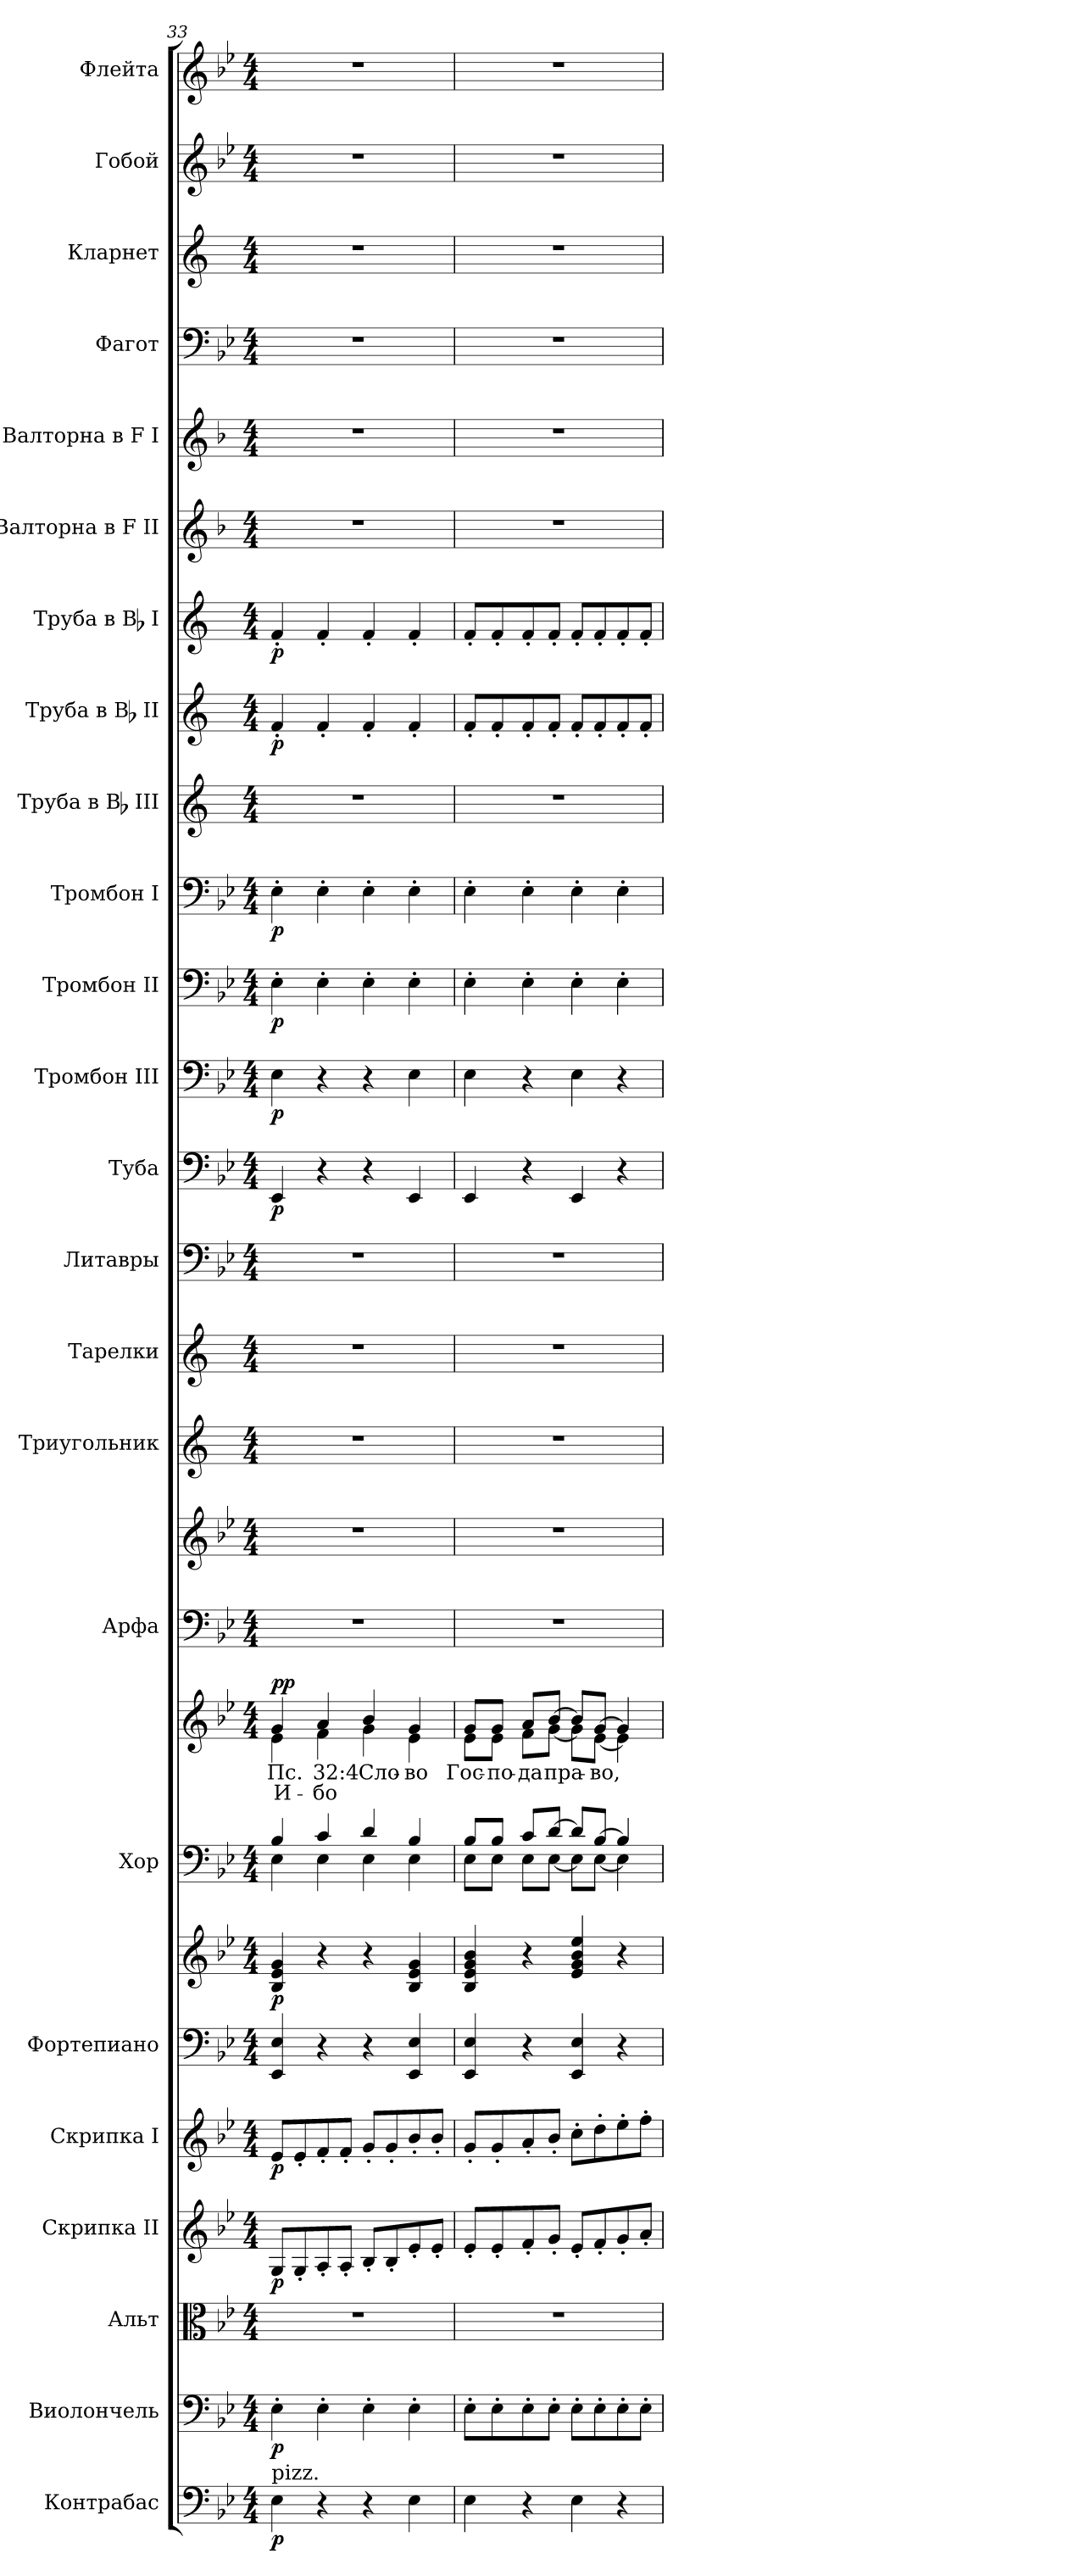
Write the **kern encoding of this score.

**kern	**dynam	**kern	**dynam	**kern	**kern	**dynam	**kern	**dynam	**kern	**kern	**dynam	**kern	**kern	**text	**text	**dynam	**kern	**kern	**kern	**kern	**kern	**kern	**dynam	**kern	**dynam	**kern	**dynam	**kern	**dynam	**kern	**kern	**dynam	**kern	**dynam	**kern	**kern	**kern	**kern	**kern	**kern
*part24	*part24	*part23	*part23	*part22	*part21	*part21	*part20	*part20	*part19	*part19	*part19	*part18	*part18	*part18	*part18	*part18	*part17	*part17	*part16	*part15	*part14	*part13	*part13	*part12	*part12	*part11	*part11	*part10	*part10	*part9	*part8	*part8	*part7	*part7	*part6	*part5	*part4	*part3	*part2	*part1
*staff27	*staff27	*staff26	*staff26	*staff25	*staff24	*staff24	*staff23	*staff23	*staff22	*staff21	*staff21/22	*staff20	*staff19	*staff19	*staff19	*staff19/20	*staff18	*staff17	*staff16	*staff15	*staff14	*staff13	*staff13	*staff12	*staff12	*staff11	*staff11	*staff10	*staff10	*staff9	*staff8	*staff8	*staff7	*staff7	*staff6	*staff5	*staff4	*staff3	*staff2	*staff1
*I"Контрабас	*	*I"Виолончель	*	*I"Альт	*I"Скрипка II	*	*I"Скрипка I	*	*I"Фортепиано	*	*	*I"Хор	*	*	*	*	*I"Арфа	*	*I"Триугольник	*I"Тарелки	*I"Литавры	*I"Туба	*	*I"Тромбон III	*	*I"Тромбон II	*	*I"Тромбон I	*	*I"Труба в Bb III	*I"Труба в Bb II	*	*I"Труба в Bb I	*	*I"Валторна в F II	*I"Валторна в F I	*I"Фагот	*I"Кларнет	*I"Гобой	*I"Флейта
*	*	*	*	*	*	*	*	*	*	*	*	*	*	*	*	*	*	*	*	*	*	*	*	*I'Тромб. III	*	*I'Тромб. II	*	*I'Тромб. I	*	*I'Тр. III	*I'Тр. II	*	*I'Тр. I	*	*I'Валт. II	*I'Влт. I	*	*	*	*
*clefF4	*	*clefF4	*	*clefC3	*clefG2	*	*clefG2	*	*clefF4	*clefG2	*	*clefF4	*clefG2	*	*	*	*clefF4	*clefG2	*clefG2	*clefG2	*clefF4	*clefF4	*	*clefF4	*	*clefF4	*	*clefF4	*	*clefG2	*clefG2	*	*clefG2	*	*clefG2	*clefG2	*clefF4	*clefG2	*clefG2	*clefG2
*ITrd7c12	*	*	*	*	*	*	*	*	*	*	*	*	*	*	*	*	*	*	*	*	*	*	*	*	*	*	*	*	*	*ITrd1c2	*ITrd1c2	*	*ITrd1c2	*	*ITrd4c7	*ITrd4c7	*	*ITrd1c2	*	*
*k[b-e-]	*	*k[b-e-]	*	*k[b-e-]	*k[b-e-]	*	*k[b-e-]	*	*k[b-e-]	*k[b-e-]	*	*k[b-e-]	*k[b-e-]	*	*	*	*k[b-e-]	*k[b-e-]	*k[]	*k[]	*k[b-e-]	*k[b-e-]	*	*k[b-e-]	*	*k[b-e-]	*	*k[b-e-]	*	*k[b-e-]	*k[b-e-]	*	*k[b-e-]	*	*k[b-e-]	*k[b-e-]	*k[b-e-]	*k[b-e-]	*k[b-e-]	*k[b-e-]
*B-:	*	*B-:	*	*B-:	*B-:	*	*B-:	*	*B-:	*B-:	*	*B-:	*B-:	*	*	*	*B-:	*B-:	*C:	*C:	*B-:	*B-:	*	*B-:	*	*B-:	*	*B-:	*	*B-:	*B-:	*	*B-:	*	*B-:	*B-:	*B-:	*B-:	*B-:	*B-:
*M4/4	*	*M4/4	*	*M4/4	*M4/4	*	*M4/4	*	*M4/4	*M4/4	*	*M4/4	*M4/4	*	*	*	*M4/4	*M4/4	*M4/4	*M4/4	*M4/4	*M4/4	*	*M4/4	*	*M4/4	*	*M4/4	*	*M4/4	*M4/4	*	*M4/4	*	*M4/4	*M4/4	*M4/4	*M4/4	*M4/4	*M4/4
=33	=33	=33	=33	=33	=33	=33	=33	=33	=33	=33	=33	=33	=33	=33	=33	=33	=33	=33	=33	=33	=33	=33	=33	=33	=33	=33	=33	=33	=33	=33	=33	=33	=33	=33	=33	=33	=33	=33	=33	=33
*	*	*	*	*	*	*	*	*	*	*	*	*^	*	*	*	*	*	*	*	*	*	*	*	*	*	*	*	*	*	*	*	*	*	*	*	*	*	*	*	*
!LO:TX:a:t=pizz.	!	!	!	!	!	!	!	!	!	!	!	!	!	!	!	!	!	!	!	!	!	!	!	!	!	!	!	!	!	!	!	!	!	!	!	!	!	!	!	!	!
!	!	!	!	!	!	!	!	!	!	!	!	!	!	!	!LO:LY:a:color=#000000	!LO:LY:b:color=#000000	!	!	!	!	!	!	!	!	!	!	!	!	!	!	!	!	!	!	!	!	!	!	!	!	!
*	*	*	*	*	*	*	*	*	*	*	*	*	*	*^	*	*	*	*	*	*	*	*	*	*	*	*	*	*	*	*	*	*	*	*	*	*	*	*	*	*	*
4EE-i\	p	4E-'i\	p	1r	8Gi/L	p	8e-i/L	p	4EE-i/ 4E-i	4B-i/ 4e-i 4gi	p	4B-i/	4E-i\	4gi/	4e-i\	Пс.	И-	p p	1r	1r	1r	1r	1r	4EE-i/	p	4E-i\	p	4E-'i\	p	4E-'i\	p	1r	4e-'i/	p	4e-'i/	p	1r	1r	1r	1r	1r	1r
.	.	.	.	.	8G'i/	.	8e-'i/	.	.	.	.	.	.	.	.	.	.	.	.	.	.	.	.	.	.	.	.	.	.	.	.	.	.	.	.	.	.	.	.	.	.	.
!	!	!	!	!	!	!	!	!	!	!	!	!	!	!	!	!LO:LY:a:color=#000000	!LO:LY:b:color=#000000	!	!	!	!	!	!	!	!	!	!	!	!	!	!	!	!	!	!	!	!	!	!	!	!	!
4r	.	4E-'i\	.	.	8A'i/	.	8f'i/	.	4r	4r	.	4ci/	4E-i\	4ai/	4fi\	32:4	-бо	.	.	.	.	.	.	4r	.	4r	.	4E-'i\	.	4E-'i\	.	.	4e-'i/	.	4e-'i/	.	.	.	.	.	.	.
.	.	.	.	.	8A'i/J	.	8f'i/J	.	.	.	.	.	.	.	.	.	.	.	.	.	.	.	.	.	.	.	.	.	.	.	.	.	.	.	.	.	.	.	.	.	.	.
!	!	!	!	!	!	!	!	!	!	!	!	!	!	!	!	!LO:LY:b:color=#000000	!	!	!	!	!	!	!	!	!	!	!	!	!	!	!	!	!	!	!	!	!	!	!	!	!	!
4r	.	4E-'i\	.	.	8B-'i/L	.	8g'i/L	.	4r	4r	.	4di/	4E-i\	4b-i/	4gi\	Сло-	.	.	.	.	.	.	.	4r	.	4r	.	4E-'i\	.	4E-'i\	.	.	4e-'i/	.	4e-'i/	.	.	.	.	.	.	.
.	.	.	.	.	8B-'i/	.	8g'i/	.	.	.	.	.	.	.	.	.	.	.	.	.	.	.	.	.	.	.	.	.	.	.	.	.	.	.	.	.	.	.	.	.	.	.
!	!	!	!	!	!	!	!	!	!	!	!	!	!	!	!	!LO:LY:b:color=#000000	!	!	!	!	!	!	!	!	!	!	!	!	!	!	!	!	!	!	!	!	!	!	!	!	!	!
4EE-i\	.	4E-'i\	.	.	8e-'i/	.	8b-'i/	.	4EE-i/ 4E-i	4B-i/ 4e-i 4gi	.	4B-i/	4E-i\	4gi/	4e-i\	-во	.	.	.	.	.	.	.	4EE-i/	.	4E-i\	.	4E-'i\	.	4E-'i\	.	.	4e-'i/	.	4e-'i/	.	.	.	.	.	.	.
.	.	.	.	.	8e-'i/J	.	8b-'i/J	.	.	.	.	.	.	.	.	.	.	.	.	.	.	.	.	.	.	.	.	.	.	.	.	.	.	.	.	.	.	.	.	.	.	.
=34	=34	=34	=34	=34	=34	=34	=34	=34	=34	=34	=34	=34	=34	=34	=34	=34	=34	=34	=34	=34	=34	=34	=34	=34	=34	=34	=34	=34	=34	=34	=34	=34	=34	=34	=34	=34	=34	=34	=34	=34	=34	=34
!	!	!	!	!	!	!	!	!	!	!	!	!	!	!	!	!LO:LY:b:color=#000000	!	!	!	!	!	!	!	!	!	!	!	!	!	!	!	!	!	!	!	!	!	!	!	!	!	!
4EE-i\	.	8E-'i\L	.	1r	8e-'i/L	.	8g'i/L	.	4EE-i/ 4E-i	4B-i/ 4e-i 4gi 4b-i	.	8B-i/L	8E-i\L	8gi/L	8e-i\L	Гос-	.	.	1r	1r	1r	1r	1r	4EE-i/	.	4E-i\	.	4E-'i\	.	4E-'i\	.	1r	8e-'i/L	.	8e-'i/L	.	1r	1r	1r	1r	1r	1r
!	!	!	!	!	!	!	!	!	!	!	!	!	!	!	!	!LO:LY:b:color=#000000	!	!	!	!	!	!	!	!	!	!	!	!	!	!	!	!	!	!	!	!	!	!	!	!	!	!
.	.	8E-'i\	.	.	8e-'i/	.	8g'i/	.	.	.	.	8B-i/J	8E-i\J	8gi/J	8e-i\J	-по-	.	.	.	.	.	.	.	.	.	.	.	.	.	.	.	.	8e-'i/	.	8e-'i/	.	.	.	.	.	.	.
!	!	!	!	!	!	!	!	!	!	!	!	!	!	!	!	!LO:LY:b:color=#000000	!	!	!	!	!	!	!	!	!	!	!	!	!	!	!	!	!	!	!	!	!	!	!	!	!	!
4r	.	8E-'i\	.	.	8f'i/	.	8a'i/	.	4r	4r	.	8ci/L	8E-i\L	8ai/L	8fi\L	-да	.	.	.	.	.	.	.	4r	.	4r	.	4E-'i\	.	4E-'i\	.	.	8e-'i/	.	8e-'i/	.	.	.	.	.	.	.
!	!	!	!	!	!	!	!	!	!	!	!	!	!	!	!	!LO:LY:b:color=#000000	!	!	!	!	!	!	!	!	!	!	!	!	!	!	!	!	!	!	!	!	!	!	!	!	!	!
.	.	8E-'i\J	.	.	8g'i/J	.	8b-'i/J	.	.	.	.	[>8di/J	[<8E-i\J	[>8b-i/J	[<8gi\J	пра-	.	.	.	.	.	.	.	.	.	.	.	.	.	.	.	.	8e-'i/J	.	8e-'i/J	.	.	.	.	.	.	.
4EE-i\	.	8E-'i\L	.	.	8e-'i/L	.	8cc'i\L	.	4EE-i/ 4E-i	4e-i/ 4gi 4b-i 4ee-i	.	8di/L]	8E-i\L]	8b-i/L]	8gi\L]	.	.	.	.	.	.	.	.	4EE-i/	.	4E-i\	.	4E-'i\	.	4E-'i\	.	.	8e-'i/L	.	8e-'i/L	.	.	.	.	.	.	.
!	!	!	!	!	!	!	!	!	!	!	!	!	!	!	!	!LO:LY:b:color=#000000	!	!	!	!	!	!	!	!	!	!	!	!	!	!	!	!	!	!	!	!	!	!	!	!	!	!
.	.	8E-'i\	.	.	8f'i/	.	8dd'i\	.	.	.	.	[>8B-i/J	[<8E-i\J	[>8gi/J	[<8e-i\J	-во,	.	.	.	.	.	.	.	.	.	.	.	.	.	.	.	.	8e-'i/	.	8e-'i/	.	.	.	.	.	.	.
4r	.	8E-'i\	.	.	8g'i/	.	8ee-'i\	.	4r	4r	.	4B-i/]	4E-i\]	4gi/]	4e-i\]	.	.	.	.	.	.	.	.	4r	.	4r	.	4E-'i\	.	4E-'i\	.	.	8e-'i/	.	8e-'i/	.	.	.	.	.	.	.
.	.	8E-'i\J	.	.	8a'i/J	.	8ff'i\J	.	.	.	.	.	.	.	.	.	.	.	.	.	.	.	.	.	.	.	.	.	.	.	.	.	8e-'i/J	.	8e-'i/J	.	.	.	.	.	.	.
*	*	*	*	*	*	*	*	*	*	*	*	*v	*v	*	*	*	*	*	*	*	*	*	*	*	*	*	*	*	*	*	*	*	*	*	*	*	*	*	*	*	*	*
*	*	*	*	*	*	*	*	*	*	*	*	*	*v	*v	*	*	*	*	*	*	*	*	*	*	*	*	*	*	*	*	*	*	*	*	*	*	*	*	*	*	*
=	=	=	=	=	=	=	=	=	=	=	=	=	=	=	=	=	=	=	=	=	=	=	=	=	=	=	=	=	=	=	=	=	=	=	=	=	=	=	=	=
*-	*-	*-	*-	*-	*-	*-	*-	*-	*-	*-	*-	*-	*-	*-	*-	*-	*-	*-	*-	*-	*-	*-	*-	*-	*-	*-	*-	*-	*-	*-	*-	*-	*-	*-	*-	*-	*-	*-	*-	*-
